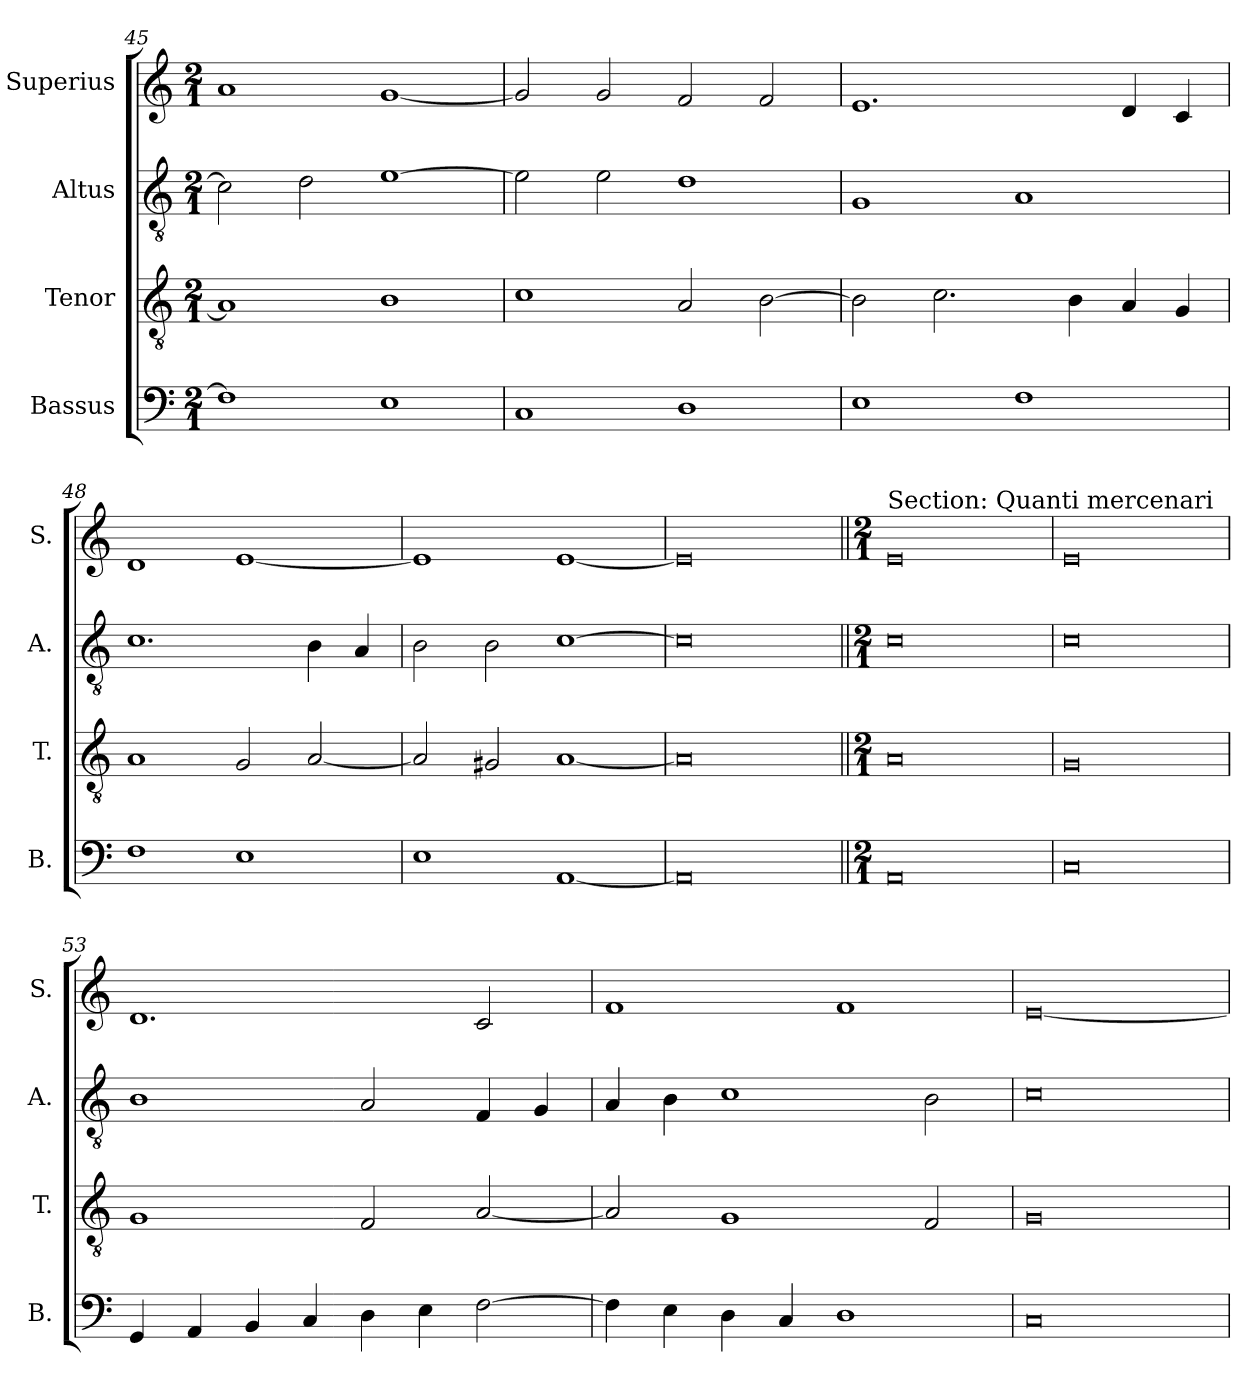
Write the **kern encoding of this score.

**kern	**kern	**kern	**kern
*part4	*part3	*part2	*part1
*staff4	*staff3	*staff2	*staff1
*I"Bassus	*I"Tenor	*I"Altus	*I"Superius
*I'B.	*I'T.	*I'A.	*I'S.
*clefF4	*clefGv2	*clefGv2	*clefG2
*k[]	*k[]	*k[]	*k[]
*M2/1	*M2/1	*M2/1	*M2/1
=45	=45	=45	=45
1F]	1A]	2c\]	1a
.	.	2d\	.
1E	1B	[1e	[1g
!!LO:LB:g=z
=46	=46	=46	=46
1C	1c	2e\]	2g/]
.	.	2e\	2g/
1D	2A/	1d	2f/
.	[2B\	.	2f/
=47	=47	=47	=47
1E	2B\]	1G	1.e
.	2.c\	.	.
1F	.	1A	.
.	4B\	.	.
.	4A/	.	4d/
.	4G/	.	4c/
=48	=48	=48	=48
1F	1A	1.c	1d
1E	2G/	.	[1e
.	[2A/	4B\	.
.	.	4A/	.
=49	=49	=49	=49
1E	2A/]	2B\	1e]
.	2G#i/	2B\	.
[1AA	[1A	[1c	[1e
=50	=50	=50	=50
0AA]	0A]	0c]	0e]
=51||	=51||	=51||	=51||
*M2/1	*M2/1	*M2/1	*M2/1
!	!	!	!LO:TX:a:t=Section&colon; Quanti mercenari
0AA	0A	0c	0e
=52	=52	=52	=52
0C	0G	0c	0e
!!LO:PB:g=z
=53	=53	=53	=53
4GG/	1G	1B	1.d
4AA/	.	.	.
4BB/	.	.	.
4C/	.	.	.
4D\	2F/	2A/	.
4E\	.	.	.
[2F\	[2A/	4F/	2c/
.	.	4G/	.
=54	=54	=54	=54
4F\]	2A/]	4A/	1f
4E\	.	4B\	.
4D\	1G	1c	.
4C/	.	.	.
1D	.	.	1f
.	2F/	2B\	.
=55	=55	=55	=55
0C	0G	0c	[0e
=	=	=	=
*-	*-	*-	*-
